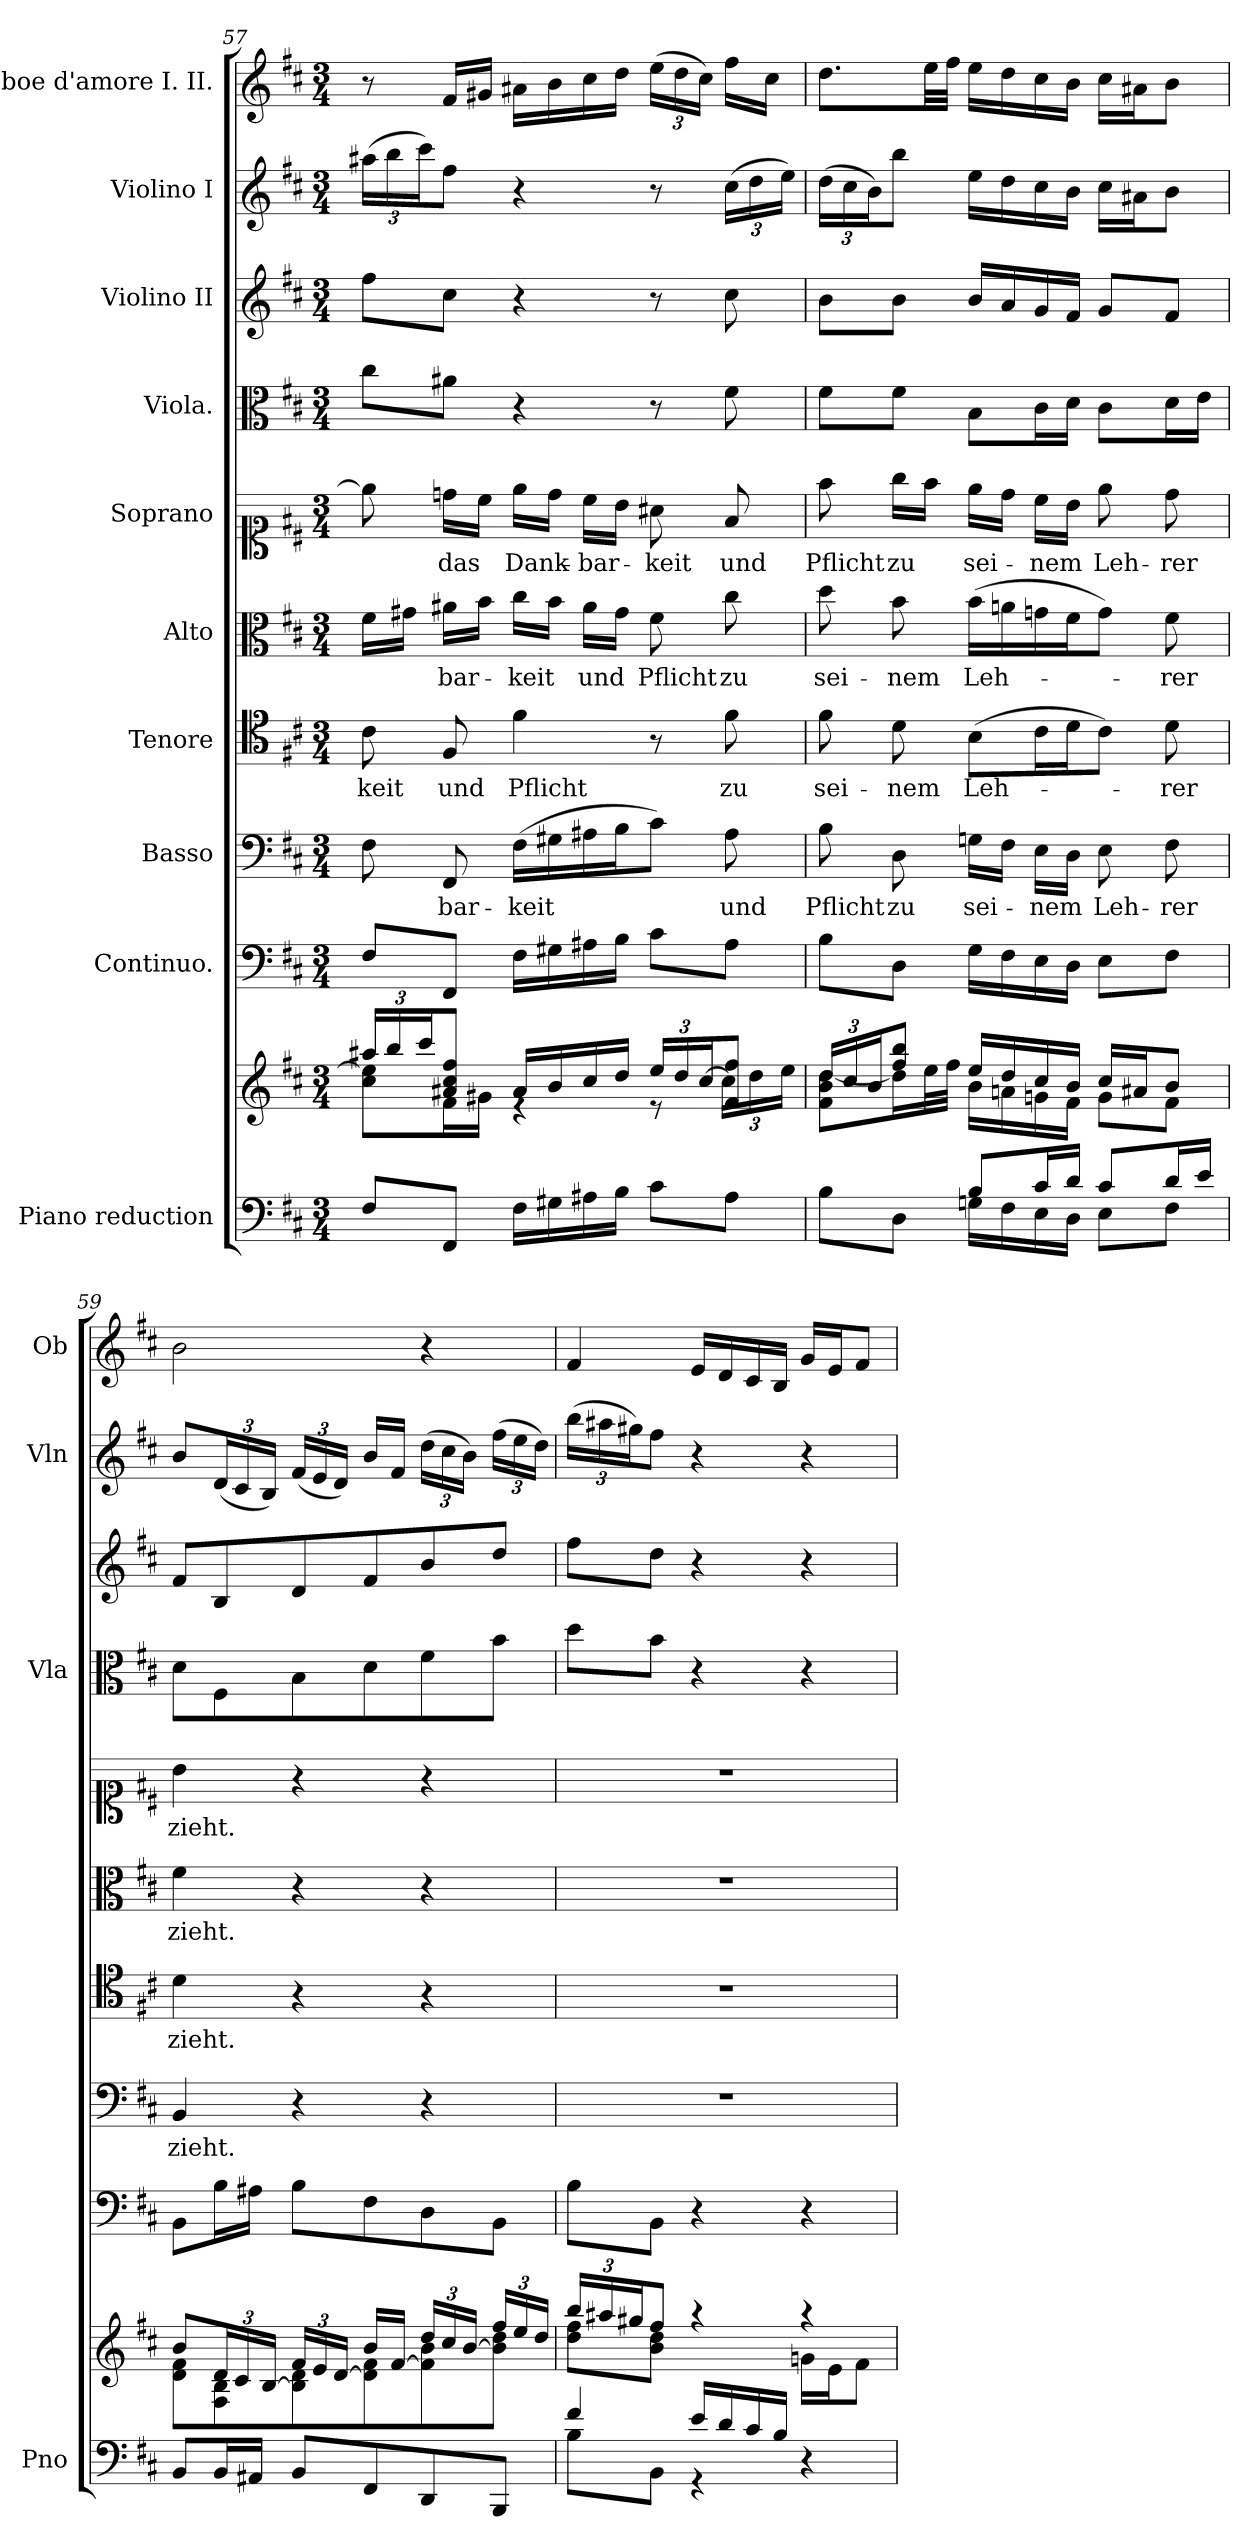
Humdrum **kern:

**kern	**kern	**kern	**kern	**text	**kern	**text	**kern	**text	**kern	**text	**kern	**kern	**kern	**kern
*part10	*part10	*part9	*part8	*part8	*part7	*part7	*part6	*part6	*part5	*part5	*part4	*part3	*part2	*part1
*staff11	*staff10	*staff9	*staff8	*staff8	*staff7	*staff7	*staff6	*staff6	*staff5	*staff5	*staff4	*staff3	*staff2	*staff1
*I"Piano reduction	*	*I"Continuo.	*I"Basso	*	*I"Tenore	*	*I"Alto	*	*I"Soprano	*	*I"Viola.	*I"Violino II	*I"Violino I	*I"Oboe d'amore I. II.
*I'Pno	*	*	*	*	*	*	*	*	*	*	*I'Vla	*	*I'Vln	*I'Ob
*clefF4	*clefG2	*clefF4	*clefF4	*	*clefC4	*	*clefC3	*	*clefC1	*	*clefC3	*clefG2	*clefG2	*clefG2
*k[f#c#]	*k[f#c#]	*k[f#c#]	*k[f#c#]	*	*k[f#c#]	*	*k[f#c#]	*	*k[f#c#]	*	*k[f#c#]	*k[f#c#]	*k[f#c#]	*k[f#c#]
*M3/4	*M3/4	*M3/4	*M3/4	*	*M3/4	*	*M3/4	*	*M3/4	*	*M3/4	*M3/4	*M3/4	*M3/4
*	*Xbrackettup	*	*	*	*	*	*	*	*	*	*	*	*	*
=57	=57	=57	=57	=57	=57	=57	=57	=57	=57	=57	=57	=57	=57	=57
*	*^	*	*	*	*	*	*	*	*	*	*	*	*	*
!	!	!	!	!	!	!	!LO:LY:b	!	!	!	!	!	!	!	!
*	*	*	*	*	*	*	*	*	*	*	*	*	*	*Xbrackettup	*
8F#/L	24aa#X/LL	8cc#\ 8ee\]L	8F#/L	8F#\	.	8c#\	-keit	16f#\LL	.	8ee\]	.	8cc#\L	8ff#\L	(>24aa#X\LL	8r
.	24bb/	.	.	.	.	.	.	.	.	.	.	.	.	24bb\	.
.	.	.	.	.	.	.	.	16g#X\JJ	.	.	.	.	.	.	.
.	24ccc#/J	.	.	.	.	.	.	.	.	.	.	.	.	24ccc#\J)	.
!	!	!	!	!	!LO:LY:b	!	!LO:LY:b	!	!LO:LY:b	!	!LO:LY:b	!	!	!	!
8FF#/J	8a#X/ 8cc#/ 8ff#/J	16f#\L	8FF#/J	8FF#/	-bar-	8F#/	und	16a#X\LL	-bar-	16ddn\LL	das	8a#X\J	8cc#\J	8ff#\J	16f#/LL
.	.	16g#X\JJ	.	.	.	.	.	16b\JJ	.	16cc#\JJ	.	.	.	.	16g#X/JJ
!	!	!	!	!	!LO:LY:b	!	!LO:LY:b	!	!LO:LY:b	!	!LO:LY:b	!	!	!	!
16F#\LL	16a#/LL	4re	16F#\LL	(>16F#\LL	-keit	4f#\	Pflicht	16cc#\LL	-keit	16ee\LL	Dank-	4r	4r	4r	16a#X\LL
16G#X\	16b/	.	16G#X\	16G#X\	.	.	.	16b\JJ	.	16dd\JJ	.	.	.	.	16b\
!	!	!	!	!	!	!	!	!	!LO:LY:b	!	!LO:LY:b	!	!	!	!
16A#X\	16cc#/	.	16A#X\	16A#X\	.	.	.	16a#\LL	und	16cc#\LL	-bar-	.	.	.	16cc#\
16B\JJ	16dd/JJ	.	16B\JJ	16B\J	.	.	.	16g#\JJ	.	16b\JJ	.	.	.	.	16dd\JJ
!	!	!	!	!	!	!	!	!	!LO:LY:b	!	!LO:LY:b	!	!	!	!
*	*	*	*	*	*	*	*	*	*	*	*	*	*	*	*Xbrackettup
8c#\L	24ee/LL	8re	8c#\L	8c#\J)	.	8r	.	8f#\	Pflicht	8a#X\	-keit	8r	8r	8r	(>24ee\LL
.	24dd/	.	.	.	.	.	.	.	.	.	.	.	.	.	24dd\
.	[24cc#/J	.	.	.	.	.	.	.	.	.	.	.	.	.	24cc#\JJ)
!	!	!	!	!	!LO:LY:b	!	!LO:LY:b	!	!LO:LY:b	!	!LO:LY:b	!	!	!	!
8A#\J	8f#/ 8ff#/J	24cc#\LL]	8A#\J	8A#\	und	8f#\	zu	8cc#\	zu	8f#/	und	8f#\	8cc#\	(>24cc#\LL	16ff#\LL
.	.	24dd\	.	.	.	.	.	.	.	.	.	.	.	24dd\	.
.	.	.	.	.	.	.	.	.	.	.	.	.	.	.	16cc#\JJ
.	.	24ee\JJ	.	.	.	.	.	.	.	.	.	.	.	24ee\JJ)	.
!!LO:PB:g=z
=58	=58	=58	=58	=58	=58	=58	=58	=58	=58	=58	=58	=58	=58	=58	=58
*^	*	*	*	*	*	*	*	*	*	*	*	*	*	*	*
!	!	!	!	!	!	!LO:LY:b	!	!LO:LY:b	!	!LO:LY:b	!	!LO:LY:b	!	!	!	!
4ryy	8B\L	24dd/LL	8f#\ 8b\ [8dd\L	8B\L	8B\	Pflicht	8f#\	sei-	8dd\	sei-	8ff#\	Pflicht	8f#\L	8b\L	(>24dd\LL	8.dd\L
.	.	24cc#/	.	.	.	.	.	.	.	.	.	.	.	.	24cc#\	.
.	.	24b/J	.	.	.	.	.	.	.	.	.	.	.	.	24b\J)	.
!	!	!	!	!	!	!LO:LY:b	!	!LO:LY:b	!	!LO:LY:b	!	!LO:LY:b	!	!	!	!
.	8D\J	8ff#/ 8bb/J	16dd\L]	8D\J	8D\	zu	8d\	-nem	8b\	-nem	16gg\LL	zu	8f#\J	8b\J	8bb\J	.
.	.	.	32ee\L	.	.	.	.	.	.	.	16ff#\JJ	.	.	.	.	32ee\LL
.	.	.	32ff#\JJJ	.	.	.	.	.	.	.	.	.	.	.	.	32ff#\JJJ
!	!	!	!	!	!	!LO:LY:b	!	!LO:LY:b	!	!LO:LY:b	!	!LO:LY:b	!	!	!	!
8B/L	16Gn\LL	16ee/LL	16b\LL	16G\LL	16Gn\LL	sei-	(>8B\L	Leh-	(>16b\LL	Leh-	16ee\LL	sei-	8B\L	16b/LL	16ee\LL	16ee\LL
.	16F#\	16dd/	16an\	16F#\	16F#\JJ	.	.	.	16an\	.	16dd\JJ	.	.	16a/	16dd\	16dd\
!	!	!	!	!	!	!LO:LY:b	!	!	!	!	!	!LO:LY:b	!	!	!	!
16c#/L	16E\	16cc#/	16gn\	16E\	16E\LL	-nem	16c#\L	.	16gn\	.	16cc#\LL	-nem	16c#\L	16g/	16cc#\	16cc#\
16d/JJ	16D\JJ	16b/JJ	16f#\JJ	16D\JJ	16D\JJ	.	16d\J	.	16f#\J	.	16b\JJ	.	16d\JJ	16f#/JJ	16b\JJ	16b\JJ
!	!	!	!	!	!	!LO:LY:b	!	!	!	!	!	!LO:LY:b	!	!	!	!
8c#/L	8E\L	16cc#/LL	8g\L	8E\L	8E\	Leh-	8c#\J)	.	8g\J)	.	8ee\	Leh-	8c#\L	8g/L	16cc#\LL	16cc#\LL
.	.	16a#X/J	.	.	.	.	.	.	.	.	.	.	.	.	16a#X\J	16a#X\J
!	!	!	!	!	!	!LO:LY:b	!	!LO:LY:b	!	!LO:LY:b	!	!LO:LY:b	!	!	!	!
16d/L	8F#\J	8b/J	8f#\J	8F#\J	8F#\	-rer	8d\	-rer	8f#\	-rer	8dd\	-rer	16d\L	8f#/J	8b\J	8b\J
16e/JJ	.	.	.	.	.	.	.	.	.	.	.	.	16e\JJ	.	.	.
*v	*v	*	*	*	*	*	*	*	*	*	*	*	*	*	*	*
=59	=59	=59	=59	=59	=59	=59	=59	=59	=59	=59	=59	=59	=59	=59	=59
!	!	!	!	!	!LO:LY:b	!	!LO:LY:b	!	!LO:LY:b	!	!LO:LY:b	!	!	!	!
8BB/L	8b/L	8d\ 8f#\L	8BB\L	4BB/	zieht.	4d\	zieht.	4f#\	zieht.	4b\	zieht.	8d\L	8f#/L	8b/L	2b\
16BB/L	24d/L	8F#\ 8B\	16B\L	.	.	.	.	.	.	.	.	8F#\	8B/	(<24d/L	.
.	24c#/	.	.	.	.	.	.	.	.	.	.	.	.	24c#/	.
16AA#X/JJ	.	.	16A#X\JJ	.	.	.	.	.	.	.	.	.	.	.	.
.	[24B/JJ	.	.	.	.	.	.	.	.	.	.	.	.	24B/JJ)	.
8BB/L	24f#/LL	8B\] 8d\	8B\L	4r	.	4r	.	4r	.	4r	.	8B\	8d/	(<24f#/LL	.
.	24e/	.	.	.	.	.	.	.	.	.	.	.	.	24e/	.
.	[24d/JJ	.	.	.	.	.	.	.	.	.	.	.	.	24d/JJ)	.
8FF#/	16b/LL	8d\] 8f#\	8F#\	.	.	.	.	.	.	.	.	8d\	8f#/	16b/LL	.
.	[16f#/JJ	.	.	.	.	.	.	.	.	.	.	.	.	16f#/JJ	.
8DD/	24dd/LL	8f#\] 8b\	8D\	4r	.	4r	.	4r	.	4r	.	8f#\	8b/	(>24dd\LL	4r
.	24cc#/	.	.	.	.	.	.	.	.	.	.	.	.	24cc#\	.
.	[24b/JJ	.	.	.	.	.	.	.	.	.	.	.	.	24b\JJ)	.
8BBB/J	24ff#/LL	8b\] 8dd\J	8BB\J	.	.	.	.	.	.	.	.	8b\J	8dd/J	(>24ff#\LL	.
.	24ee/	.	.	.	.	.	.	.	.	.	.	.	.	24ee\	.
.	24dd/JJ	.	.	.	.	.	.	.	.	.	.	.	.	24dd\JJ)	.
=60	=60	=60	=60	=60	=60	=60	=60	=60	=60	=60	=60	=60	=60	=60	=60
*^	*	*	*	*	*	*	*	*	*	*	*	*	*	*	*
4f#/	8B\L	24bb/LL	8dd\ 8ff#\L	8B\L	2.r	.	2.r	.	2.r	.	2.r	.	8dd\L	8ff#\L	(>24bb\LL	4f#/
.	.	24aa#X/	.	.	.	.	.	.	.	.	.	.	.	.	24aa#X\	.
.	.	24gg#X/J	.	.	.	.	.	.	.	.	.	.	.	.	24gg#X\J)	.
.	8BB\J	8ff#/J	8b\ 8dd\J	8BB\J	.	.	.	.	.	.	.	.	8b\J	8dd\J	8ff#\J	.
16e/LL	4r	4raa	4ryy	4r	.	.	.	.	.	.	.	.	4r	4r	4r	16e/LL
16d/	.	.	.	.	.	.	.	.	.	.	.	.	.	.	.	16d/
16c#/	.	.	.	.	.	.	.	.	.	.	.	.	.	.	.	16c#/
16B/JJ	.	.	.	.	.	.	.	.	.	.	.	.	.	.	.	16B/JJ
4r	4ryy	4r	16gn\LL	4r	.	.	.	.	.	.	.	.	4r	4r	4r	16g/LL
.	.	.	16e\J	.	.	.	.	.	.	.	.	.	.	.	.	16e/J
.	.	.	8f#\J	.	.	.	.	.	.	.	.	.	.	.	.	8f#/J
*v	*v	*	*	*	*	*	*	*	*	*	*	*	*	*	*	*
*	*v	*v	*	*	*	*	*	*	*	*	*	*	*	*	*
=	=	=	=	=	=	=	=	=	=	=	=	=	=	=
*-	*-	*-	*-	*-	*-	*-	*-	*-	*-	*-	*-	*-	*-	*-
